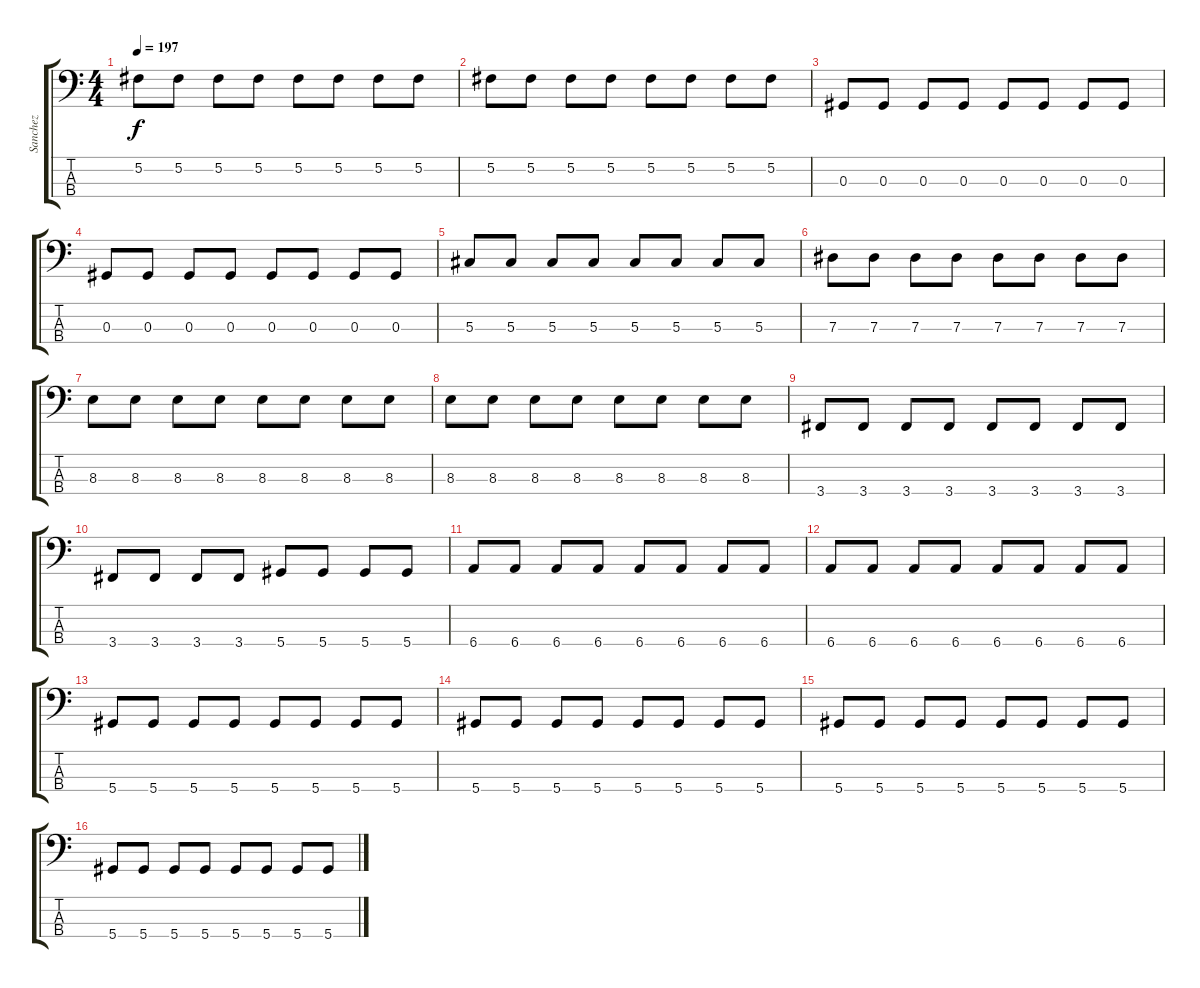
\track ("Sanchez" "Sanchez") {instrument electricbassfinger}
\staff {score tabs}
\tuning (Gb2 Db2 Ab1 Eb1) {hide}
\ts (4 4)
\tempo 197
\clef f4
\ks c
5.2.8{dy f} 5.2.8 5.2.8 5.2.8 5.2.8 5.2.8 5.2.8 5.2.8 |
5.2.8 5.2.8 5.2.8 5.2.8 5.2.8 5.2.8 5.2.8 5.2.8 |
0.3.8 0.3.8 0.3.8 0.3.8 0.3.8 0.3.8 0.3.8 0.3.8 |
0.3.8 0.3.8 0.3.8 0.3.8 0.3.8 0.3.8 0.3.8 0.3.8 |
5.3.8 5.3.8 5.3.8 5.3.8 5.3.8 5.3.8 5.3.8 5.3.8 |
7.3.8 7.3.8 7.3.8 7.3.8 7.3.8 7.3.8 7.3.8 7.3.8 |
8.3.8 8.3.8 8.3.8 8.3.8 8.3.8 8.3.8 8.3.8 8.3.8 |
8.3.8 8.3.8 8.3.8 8.3.8 8.3.8 8.3.8 8.3.8 8.3.8 |
3.4.8 3.4.8 3.4.8 3.4.8 3.4.8 3.4.8 3.4.8 3.4.8 |
3.4.8 3.4.8 3.4.8 3.4.8 5.4.8 5.4.8 5.4.8 5.4.8 |
6.4.8 6.4.8 6.4.8 6.4.8 6.4.8 6.4.8 6.4.8 6.4.8 |
6.4.8 6.4.8 6.4.8 6.4.8 6.4.8 6.4.8 6.4.8 6.4.8 |
5.4.8 5.4.8 5.4.8 5.4.8 5.4.8 5.4.8 5.4.8 5.4.8 |
5.4.8 5.4.8 5.4.8 5.4.8 5.4.8 5.4.8 5.4.8 5.4.8 |
5.4.8 5.4.8 5.4.8 5.4.8 5.4.8 5.4.8 5.4.8 5.4.8 |
5.4.8 5.4.8 5.4.8 5.4.8 5.4.8 5.4.8 5.4.8 5.4.8
